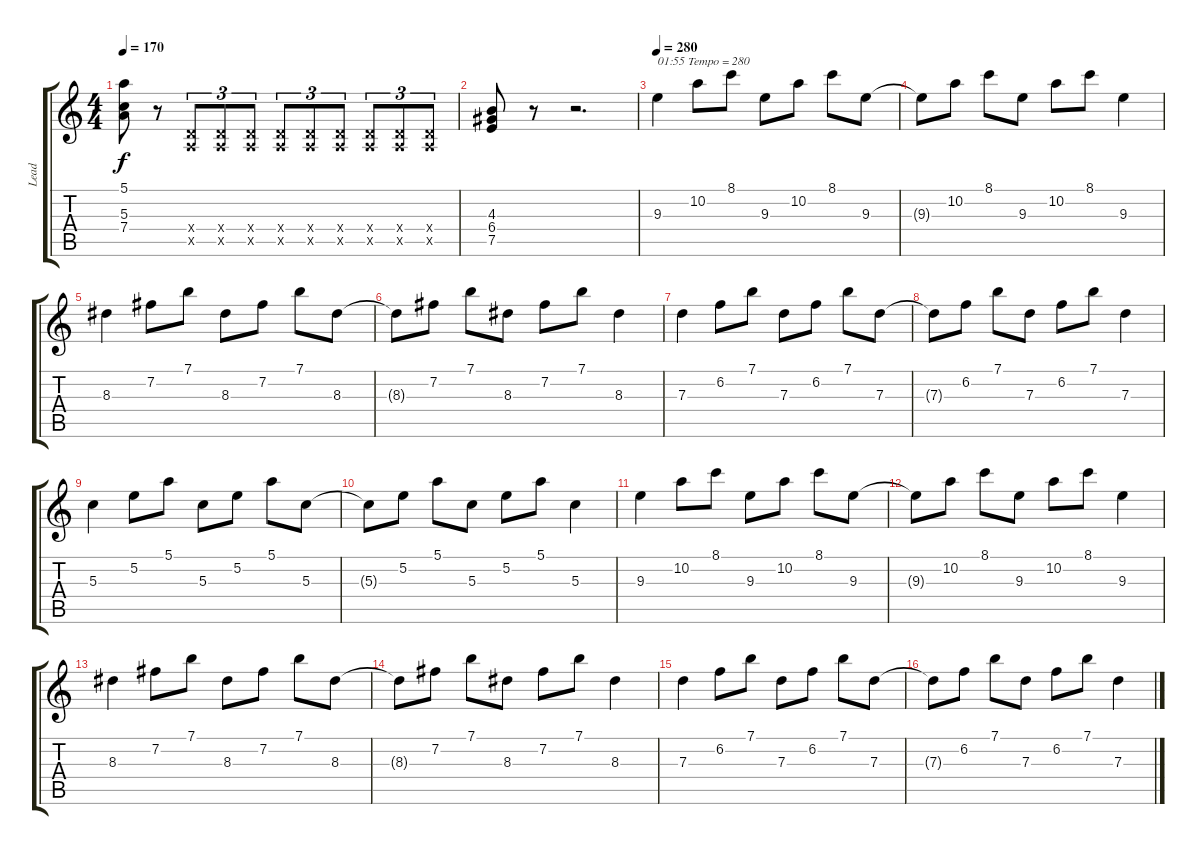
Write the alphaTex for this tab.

\track ("Lead" "Lead") {instrument acousticguitarsteel}
\staff {score tabs}
\tuning (E4 B3 G3 D3 A2 E2) {hide}
\ts (4 4)
\tempo 170
\clef g2
\ks aminor
(5.1 5.3 7.4).8{dy f} r.8 (0.4{x} 0.5{x}).8{tu (3 2)} (0.4{x} 0.5{x}).8{tu (3 2)} (0.4{x} 0.5{x}).8{tu (3 2)} (0.4{x} 0.5{x}).8{tu (3 2)} (0.4{x} 0.5{x}).8{tu (3 2)} (0.4{x} 0.5{x}).8{tu (3 2)} (0.4{x} 0.5{x}).8{tu (3 2)} (0.4{x} 0.5{x}).8{tu (3 2)} (0.4{x} 0.5{x}).8{tu (3 2)} |
(4.3 6.4 7.5).8 r.8 r.2{d} |
\tempo 280
9.3.4{txt "01:55 Tempo = 280"} 10.2.8 8.1.8 9.3.8 10.2.8 8.1.8 9.3.8 |
9.3{t}.8 10.2.8 8.1.8 9.3.8 10.2.8 8.1.8 9.3.4 |
8.3.4 7.2.8 7.1.8 8.3.8 7.2.8 7.1.8 8.3.8 |
8.3{t}.8 7.2.8 7.1.8 8.3.8 7.2.8 7.1.8 8.3.4 |
7.3.4 6.2.8 7.1.8 7.3.8 6.2.8 7.1.8 7.3.8 |
7.3{t}.8 6.2.8 7.1.8 7.3.8 6.2.8 7.1.8 7.3.4 |
5.3.4 5.2.8 5.1.8 5.3.8 5.2.8 5.1.8 5.3.8 |
5.3{t}.8 5.2.8 5.1.8 5.3.8 5.2.8 5.1.8 5.3.4 |
9.3.4 10.2.8 8.1.8 9.3.8 10.2.8 8.1.8 9.3.8 |
9.3{t}.8 10.2.8 8.1.8 9.3.8 10.2.8 8.1.8 9.3.4 |
8.3.4 7.2.8 7.1.8 8.3.8 7.2.8 7.1.8 8.3.8 |
8.3{t}.8 7.2.8 7.1.8 8.3.8 7.2.8 7.1.8 8.3.4 |
7.3.4 6.2.8 7.1.8 7.3.8 6.2.8 7.1.8 7.3.8 |
7.3{t}.8 6.2.8 7.1.8 7.3.8 6.2.8 7.1.8 7.3.4
